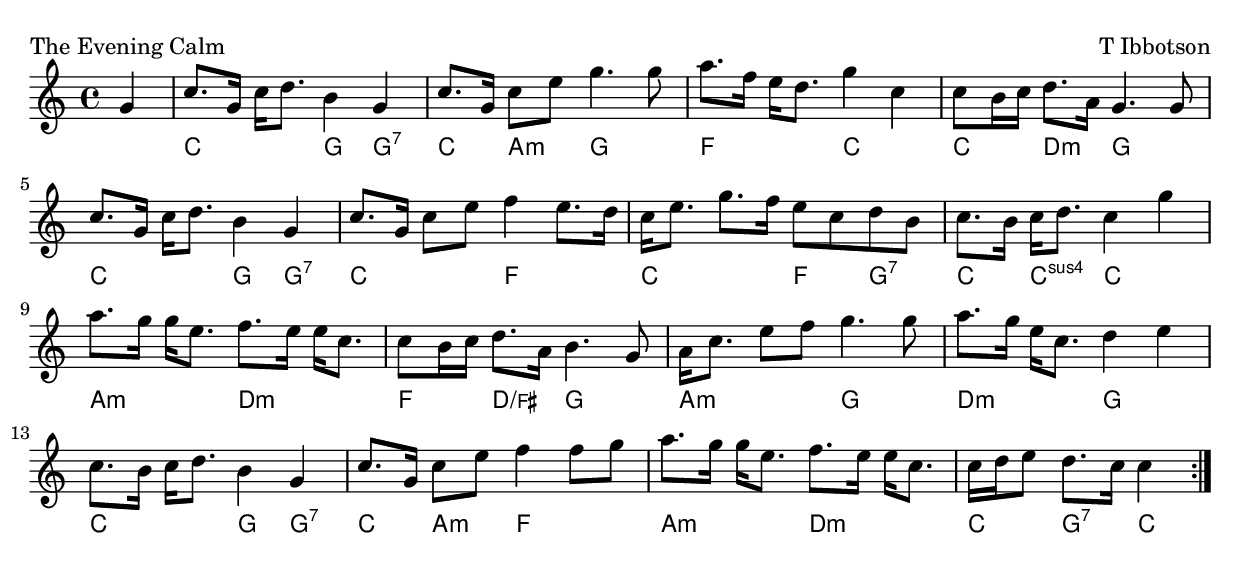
\version "2.22.0"

#(define (lower-extension pitch chbass)
    "Return re-sized markup for pitch note name."
    #{
        \markup \fontsize #-2
        #(note-name->markup pitch chbass)
    #}
)

\include "english.ly"


\paper {
   top-margin = 5\mm
   bottom-margin = 5\mm
   left-margin = 5\mm
   right-margin = 5\mm
   ragged-bottom = ##f
%   page-limit-inter-system-space=##t
%   page-limit-inter-system-space-factor=1
%   after-title-space = 10\mm
   score-markup-spacing = #'((basic-distance . 10))
   markup-system-spacing = #'((basic-distance . 5))
   system-system-spacing= #'((basic-distance . 12))
%   markup-markup-spacing = #'((basic-distance . 0))
}

\layout {
  indent = 0 \mm
  \context { 
        \ChordNames
        chordNoteNamer = #lower-extension
        \override ChordName.font-size = #0.5
  }
}


% The evening calm
\score{
  \relative c''{
    <<
      {
        \clef treble
        \key c \major
        \time 4/4
        \partial 4 g |
        c8. g16 c d8. b4 g | c8. g16 c8 e g4. g8 |
        a8. f16 e d8. g4 c,| c8 b16 c d8. a16 g4. g8 |
        c8. g16 c d8. b4 g | c8. g16 c8 e f4 e8. d16 |
        c e8. g8. f16 e8 c d b | c8. b16 c d8. c4 g' |
        a8. g16 g e8. f8. e16 e c8. | c8 b16 c d8. a16 b4. g8 |
        a16 c8. e8 f g4. g8 | a8. g16 e c8. d4 e |
        c8. b16 c d8. b4 g | c8. g16 c8 e f4 f8 g |
        a8. g16 g e8. f8. e16 e c8. | c16 d e8 d8. c16 c4 \bar":|."

      }
      \new ChordNames{
        \chordmode{
          \partial 4 s4 |
          c2 g4 g:7 | c4 a:m g2 | f2 c | c4 d:m g2 |
          c g4 g:7 | c2 f | c f4 g:7 | c c:sus4 c2 |
          a:m d:m | f4 d/fs g2 | a:m g | d:m g |
          c g4 g:7 | c a:m f2 | a:m d:m | c4 g:7 c |
        }
      }
    >>
  }
  \header{
    piece = "The Evening Calm"
    opus = "T Ibbotson"
  }
}
